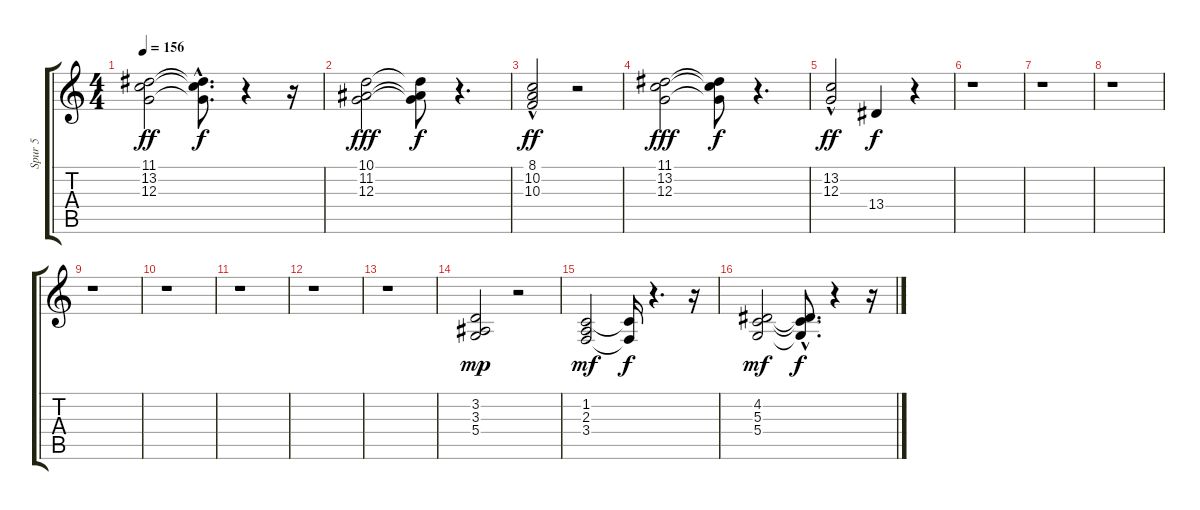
\track ("Spur 5" "Spur 5") {instrument fx8scifi}
\staff {score tabs}
\tuning (E4 B3 G3 D3 A2 E2) {hide}
\ts (4 4)
\tempo 156
\clef g2
\ks c
(11.1 13.2 12.3).2{dy ff} (11.1{t} 13.2{hac t} 12.3{hac t}).8{d dy f} r.4 r.16 |
(10.1 11.2 12.3).2{dy fff} (10.1{t} 11.2{t} 12.3{t}).8{dy f} r.4{d} |
(8.1 10.2 10.3{hac}).2{dy ff} r.2 |
(11.1 13.2 12.3).2{dy fff} (11.1{t} 13.2{t} 12.3{t}).8{dy f} r.4{d} |
(13.2{hac} 12.3{hac}).2{dy ff} 13.4.4{dy f} r.4 |
r.1 |
r.1 |
r.1 |
r.1 |
r.1 |
r.1 |
r.1 |
r.1 |
(3.2 3.3 5.4).2{dy mp} r.2 |
(1.2 2.3 3.4).2{dy mf} (1.2{t} 3.4{t}).16{dy f} r.4{d} r.16 |
(4.2 5.3 5.4).2{dy mf} (4.2{hac t} 5.3{t} 5.4{hac t}).8{d dy f} r.4 r.16
